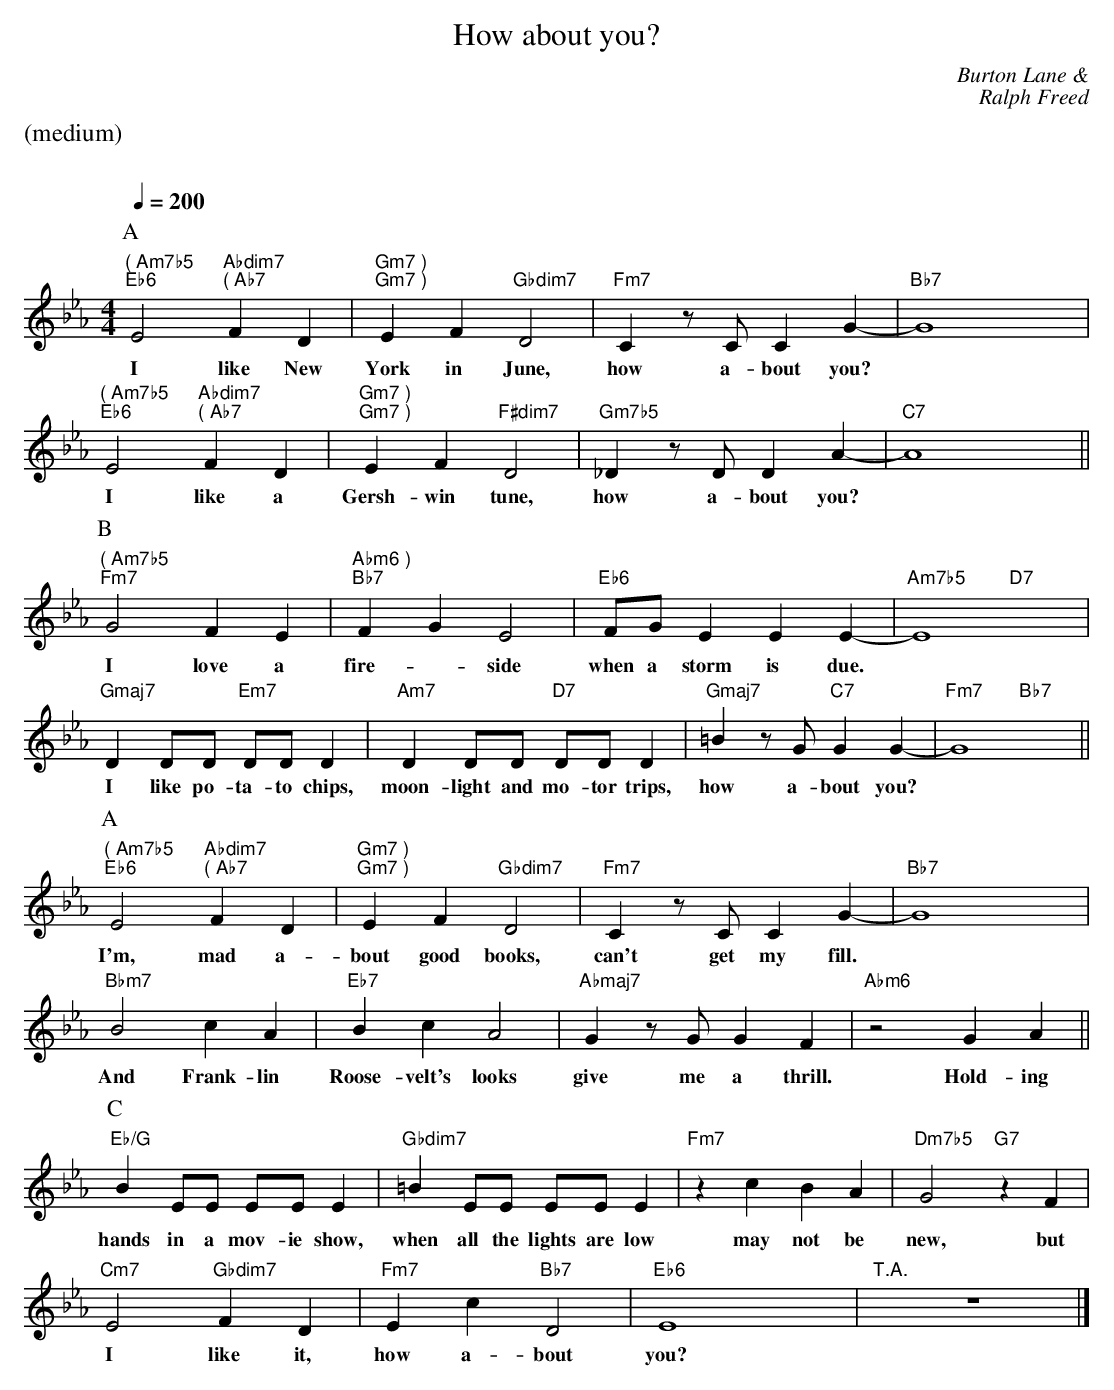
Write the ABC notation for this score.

X:1
T:How about you?
M:4/4
L:1/4
C:Burton Lane &
C:Ralph Freed
Q:1/4=200
%%staves (chords melody)
K:Eb
%%text (medium)
%%vskip 20
P:A
V:chords
"( Am7b5" "Eb6"x2 "Abdim7" "( Ab7"x2 | "Gm7 )" "Gm7 )"x2 "Gbdim7"x2 | "Fm7"x2 x2 | "Bb7"x2 x2 |
"( Am7b5" "Eb6"x2 "Abdim7" "( Ab7"x2 | "Gm7 )" "Gm7 )" x2 "F#dim7"x2 | "Gm7b5"x2 x2 | "C7"x2 x2 ||
V:melody
E2FD | EFD2 | Cz/C/CG- | G4 |
w:I like New York in June, how a-bout you?*
E2FD | EFD2| _Dz/D/DA- | A4 ||
w:I like a Gersh-win tune, how a-bout you?*
P:B
V:chords
"( Am7b5" "Fm7"x2 x2 | "Abm6 )" "Bb7"x2 x2 | "Eb6"x2 x2 | "Am7b5"x2 "D7"x2 |
"Gmaj7"x2 "Em7"x2 | "Am7"x2 "D7"x2 | "Gmaj7"x2 "C7"x2 | "Fm7"x2 "Bb7"x2 ||
V:melody
G2FE | FGE2 | F/2G/2EEE- | E4 |
w:I love a fire- * side when a storm is due.*
DD/D/ D/D/D | DD/D/ D/D/D | =Bz/2G/2GG- | G4||
w:I like po-ta-to chips, moon-light and mo-tor trips, how a-bout you?*
P:A
V:chords
"( Am7b5" "Eb6"x2 "Abdim7" "( Ab7"x2 | "Gm7 )" "Gm7 )"x2 "Gbdim7"x2 | "Fm7"x2 x2 | "Bb7"x2 x2 |
"Bbm7"x2 x2 | "Eb7"x2 x2 | "Abmaj7"x2 x2 | "Abm6"x2 x2 ||
V:melody
E2FD | EFD2 | Cz/2C/2CG- | G4 |
w:I'm, mad a-bout good books, can't get my fill.*
B2cA | BcA2 | Gz/2G/2GF | z2GA ||
w:And Frank-lin Roose-velt's looks give me a thrill. Hold-ing
P:C
V:chords
"Eb/G"x2 x2 | "Gbdim7"x2 x2 | "Fm7"x2 x2 | "Dm7b5"x2 "G7"x2 |
"Cm7"x2 "Gbdim7"x2 | "Fm7"x2 "Bb7"x2 | "Eb6"x2 x2 | "T.A."x2 x2 |]
V:melody
BE/2E/2 E/2E/2E | =BE/2E/2 E/2E/2E | zcBA | G2zF |
w:hands in a mov-ie show, when all the lights are low may not be new, but
E2FD | EcD2 | E4 | z4 |]
w:I like it, how a-bout you?
